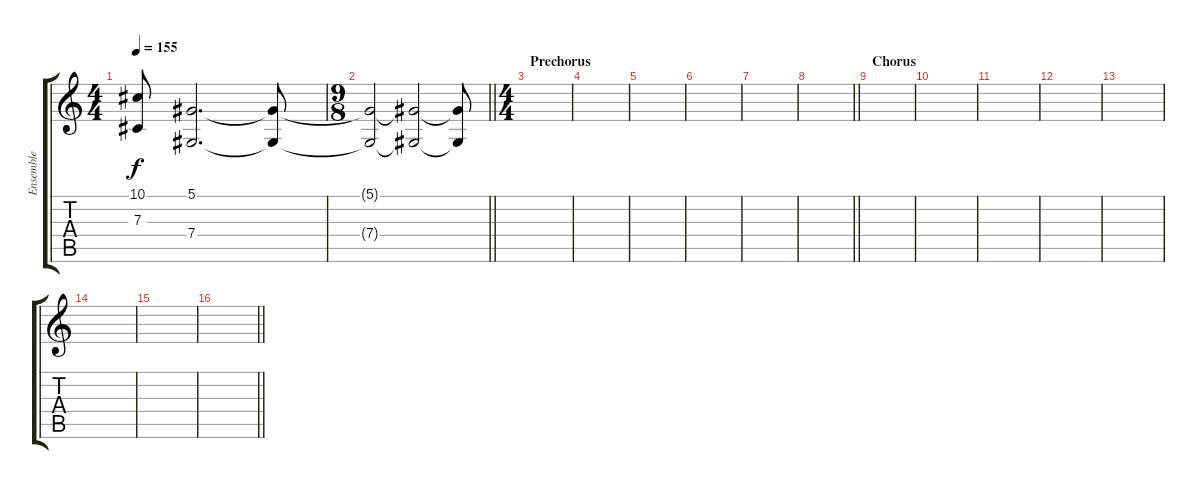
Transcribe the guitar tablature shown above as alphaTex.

\track ("Ensemble" "Ensemble") {instrument stringensemble1}
\staff {score tabs}
\tuning (Eb4 Bb3 Gb3 Db3 Ab2 Db2) {hide}
\ts (4 4)
\tempo 155
\clef g2
\ks c
(10.1{t} 7.3{t}).8{dy f} (5.1 7.4).2{d} (5.1{t} 7.4{t}).8 |
\ts (9 8)
\barLineRight lightlight
(5.1{t} 7.4{t}).2 (5.1{t} 7.4{t}).2 (5.1{t} 7.4{t}).8 |
\ts (4 4)
\section ("" "Prechorus")
|
|
|
|
|
\barLineRight lightlight
|
\section ("" "Chorus")
|
|
|
|
|
|
|
\barLineRight lightlight
